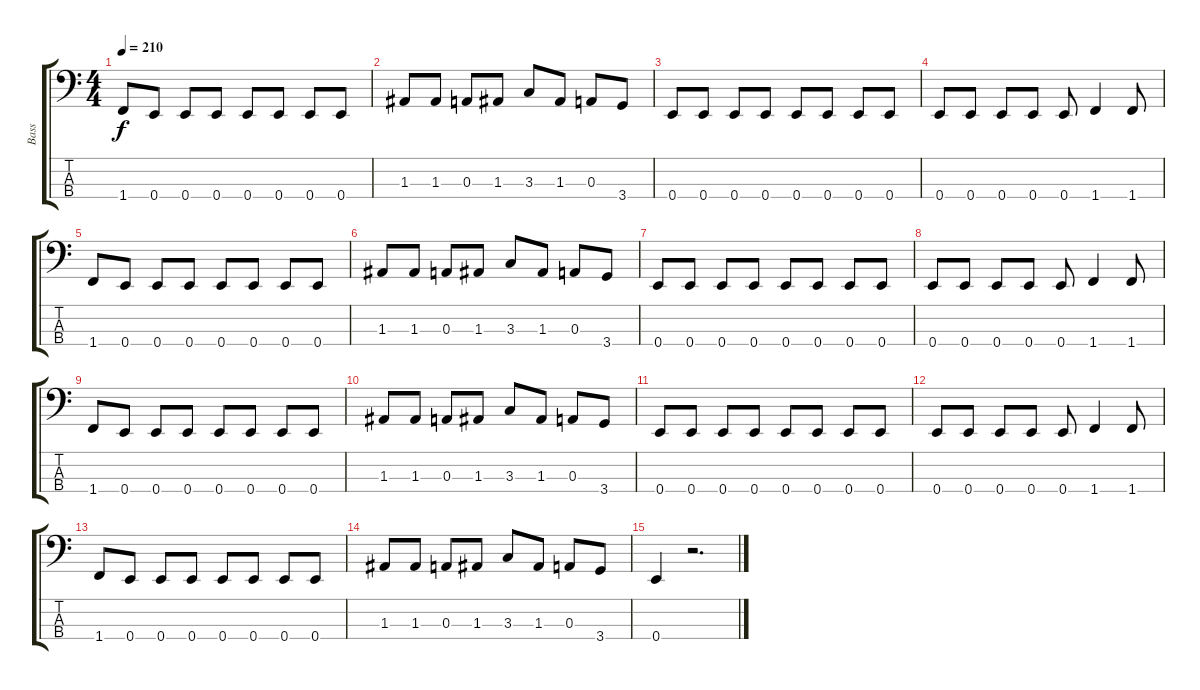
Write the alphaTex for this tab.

\track ("Bass" "Bass") {instrument electricbasspick}
\staff {score tabs}
\tuning (G2 D2 A1 E1) {hide}
\ts (4 4)
\tempo 210
\clef f4
\ks c
1.4.8{dy f} 0.4.8 0.4.8 0.4.8 0.4.8 0.4.8 0.4.8 0.4.8 |
1.3.8 1.3.8 0.3.8 1.3.8 3.3.8 1.3.8 0.3.8 3.4.8 |
0.4.8 0.4.8 0.4.8 0.4.8 0.4.8 0.4.8 0.4.8 0.4.8 |
0.4.8 0.4.8 0.4.8 0.4.8 0.4.8 1.4.4 1.4.8 |
1.4.8 0.4.8 0.4.8 0.4.8 0.4.8 0.4.8 0.4.8 0.4.8 |
1.3.8 1.3.8 0.3.8 1.3.8 3.3.8 1.3.8 0.3.8 3.4.8 |
0.4.8 0.4.8 0.4.8 0.4.8 0.4.8 0.4.8 0.4.8 0.4.8 |
0.4.8 0.4.8 0.4.8 0.4.8 0.4.8 1.4.4 1.4.8 |
1.4.8 0.4.8 0.4.8 0.4.8 0.4.8 0.4.8 0.4.8 0.4.8 |
1.3.8 1.3.8 0.3.8 1.3.8 3.3.8 1.3.8 0.3.8 3.4.8 |
0.4.8 0.4.8 0.4.8 0.4.8 0.4.8 0.4.8 0.4.8 0.4.8 |
0.4.8 0.4.8 0.4.8 0.4.8 0.4.8 1.4.4 1.4.8 |
1.4.8 0.4.8 0.4.8 0.4.8 0.4.8 0.4.8 0.4.8 0.4.8 |
1.3.8 1.3.8 0.3.8 1.3.8 3.3.8 1.3.8 0.3.8 3.4.8 |
0.4.4 r.2{d}
